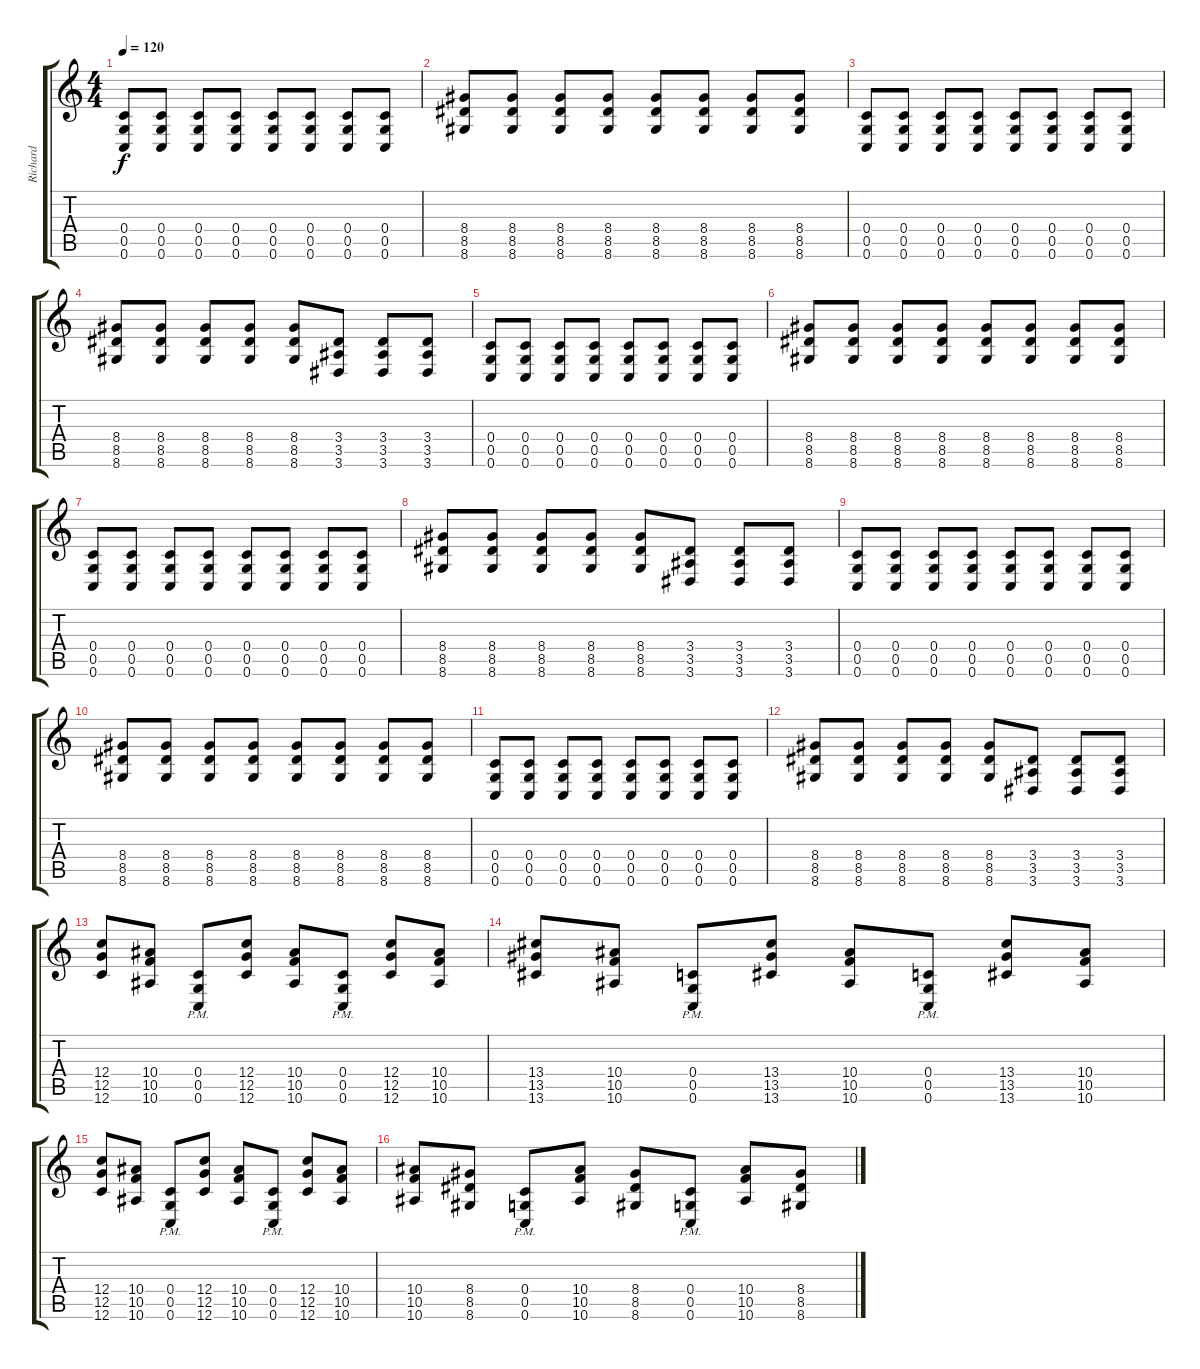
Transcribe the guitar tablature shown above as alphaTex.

\track ("Richard" "Richard") {instrument overdrivenguitar}
\staff {score tabs}
\tuning (D4 A3 F3 C3 G2 C2) {hide}
\ts (4 4)
\tempo 120
\clef g2
\ks c
(0.4 0.5 0.6).8{dy f} (0.4 0.5 0.6).8 (0.4 0.5 0.6).8 (0.4 0.5 0.6).8 (0.4 0.5 0.6).8 (0.4 0.5 0.6).8 (0.4 0.5 0.6).8 (0.4 0.5 0.6).8 |
(8.4 8.5 8.6).8 (8.4 8.5 8.6).8 (8.4 8.5 8.6).8 (8.4 8.5 8.6).8 (8.4 8.5 8.6).8 (8.4 8.5 8.6).8 (8.4 8.5 8.6).8 (8.4 8.5 8.6).8 |
(0.4 0.5 0.6).8 (0.4 0.5 0.6).8 (0.4 0.5 0.6).8 (0.4 0.5 0.6).8 (0.4 0.5 0.6).8 (0.4 0.5 0.6).8 (0.4 0.5 0.6).8 (0.4 0.5 0.6).8 |
(8.4 8.5 8.6).8 (8.4 8.5 8.6).8 (8.4 8.5 8.6).8 (8.4 8.5 8.6).8 (8.4 8.5 8.6).8 (3.4 3.5 3.6).8 (3.4 3.5 3.6).8 (3.4 3.5 3.6).8 |
(0.4 0.5 0.6).8 (0.4 0.5 0.6).8 (0.4 0.5 0.6).8 (0.4 0.5 0.6).8 (0.4 0.5 0.6).8 (0.4 0.5 0.6).8 (0.4 0.5 0.6).8 (0.4 0.5 0.6).8 |
(8.4 8.5 8.6).8 (8.4 8.5 8.6).8 (8.4 8.5 8.6).8 (8.4 8.5 8.6).8 (8.4 8.5 8.6).8 (8.4 8.5 8.6).8 (8.4 8.5 8.6).8 (8.4 8.5 8.6).8 |
(0.4 0.5 0.6).8 (0.4 0.5 0.6).8 (0.4 0.5 0.6).8 (0.4 0.5 0.6).8 (0.4 0.5 0.6).8 (0.4 0.5 0.6).8 (0.4 0.5 0.6).8 (0.4 0.5 0.6).8 |
(8.4 8.5 8.6).8 (8.4 8.5 8.6).8 (8.4 8.5 8.6).8 (8.4 8.5 8.6).8 (8.4 8.5 8.6).8 (3.4 3.5 3.6).8 (3.4 3.5 3.6).8 (3.4 3.5 3.6).8 |
(0.4 0.5 0.6).8 (0.4 0.5 0.6).8 (0.4 0.5 0.6).8 (0.4 0.5 0.6).8 (0.4 0.5 0.6).8 (0.4 0.5 0.6).8 (0.4 0.5 0.6).8 (0.4 0.5 0.6).8 |
(8.4 8.5 8.6).8 (8.4 8.5 8.6).8 (8.4 8.5 8.6).8 (8.4 8.5 8.6).8 (8.4 8.5 8.6).8 (8.4 8.5 8.6).8 (8.4 8.5 8.6).8 (8.4 8.5 8.6).8 |
(0.4 0.5 0.6).8 (0.4 0.5 0.6).8 (0.4 0.5 0.6).8 (0.4 0.5 0.6).8 (0.4 0.5 0.6).8 (0.4 0.5 0.6).8 (0.4 0.5 0.6).8 (0.4 0.5 0.6).8 |
(8.4 8.5 8.6).8 (8.4 8.5 8.6).8 (8.4 8.5 8.6).8 (8.4 8.5 8.6).8 (8.4 8.5 8.6).8 (3.4 3.5 3.6).8 (3.4 3.5 3.6).8 (3.4 3.5 3.6).8 |
(12.4 12.5 12.6).8 (10.4 10.5 10.6).8 (0.4{pm} 0.5 0.6).8 (12.4 12.5 12.6).8 (10.4 10.5 10.6).8 (0.4{pm} 0.5 0.6).8 (12.4 12.5 12.6).8 (10.4 10.5 10.6).8 |
(13.4 13.5 13.6).8 (10.4 10.5 10.6).8 (0.4{pm} 0.5 0.6).8 (13.4 13.5 13.6).8 (10.4 10.5 10.6).8 (0.4{pm} 0.5 0.6).8 (13.4 13.5 13.6).8 (10.4 10.5 10.6).8 |
(12.4 12.5 12.6).8 (10.4 10.5 10.6).8 (0.4{pm} 0.5 0.6).8 (12.4 12.5 12.6).8 (10.4 10.5 10.6).8 (0.4{pm} 0.5 0.6).8 (12.4 12.5 12.6).8 (10.4 10.5 10.6).8 |
(10.4 10.5 10.6).8 (8.4 8.5 8.6).8 (0.4{pm} 0.5 0.6).8 (10.4 10.5 10.6).8 (8.4 8.5 8.6).8 (0.4{pm} 0.5 0.6).8 (10.4 10.5 10.6).8 (8.4 8.5 8.6).8
